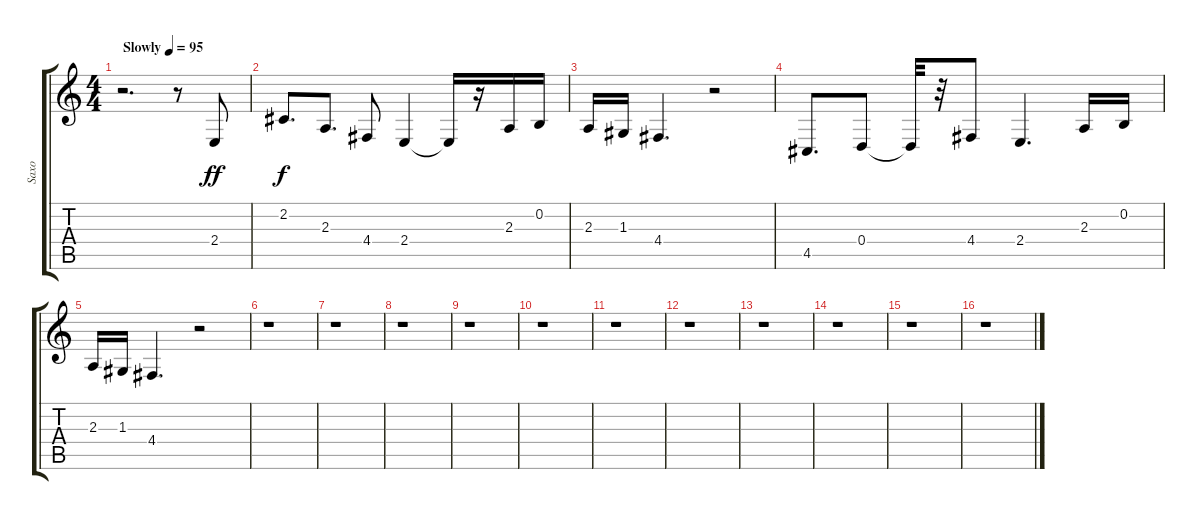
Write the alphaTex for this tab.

\track ("Saxo" "Saxo") {instrument tenorsax}
\staff {score tabs}
\tuning (E4 B3 G3 D3 A2 E2) {hide}
\ts (4 4)
\tempo (95 "Slowly")
\clef g2
\ks c
r.2{d dy ff instrument tenorsax} r.8 2.4.8 |
2.2.8{d dy f} 2.3.8{d} 4.4.8 2.4.4 2.4{t}.16 r.16 2.3.16 0.2.16 |
2.3.16 1.3.16 4.4.4{d} r.2 |
4.5.8{d} 0.4.8 0.4{t}.32 r.32 4.4.8 2.4.4{d} 2.3.16 0.2.16 |
2.3.16 1.3.16 4.4.4{d} r.2 |
r.1 |
r.1 |
r.1 |
r.1 |
r.1 |
r.1 |
r.1 |
r.1 |
r.1 |
r.1 |
r.1
